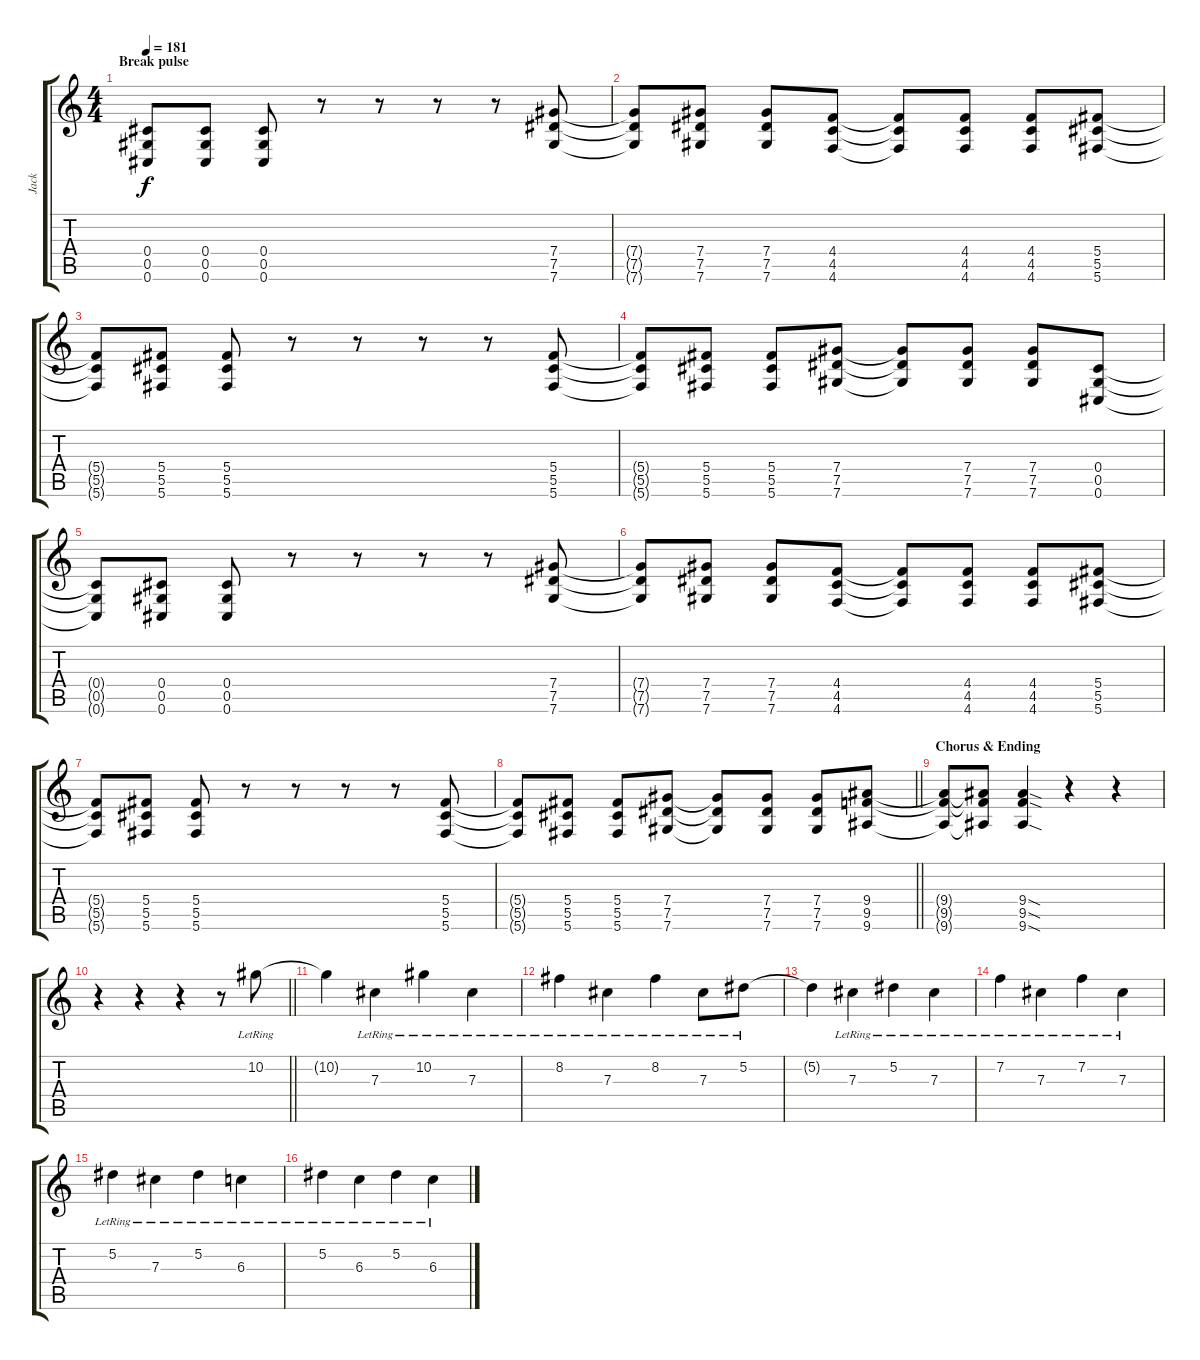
\track ("Jack" "Jack") {instrument distortionguitar}
\staff {score tabs}
\tuning (Eb4 Bb3 Gb3 Db3 Ab2 Db2) {hide}
\ts (4 4)
\section ("" "Break pulse")
\tempo 181
\clef g2
\ks c
(0.4{t} 0.5{t} 0.6{t}).8{dy f} (0.4 0.5 0.6).8 (0.4 0.5 0.6).8 r.8 r.8 r.8 r.8 (7.4 7.5 7.6).8 |
(7.4{t} 7.5{t} 7.6{t}).8 (7.4 7.5 7.6).8 (7.4 7.5 7.6).8 (4.4 4.5 4.6).8 (4.4{t} 4.5{t} 4.6{t}).8 (4.4 4.5 4.6).8 (4.4 4.5 4.6).8 (5.4 5.5 5.6).8 |
(5.4{t} 5.5{t} 5.6{t}).8 (5.4 5.5 5.6).8 (5.4 5.5 5.6).8 r.8 r.8 r.8 r.8 (5.4 5.5 5.6).8 |
(5.4{t} 5.5{t} 5.6{t}).8 (5.4 5.5 5.6).8 (5.4 5.5 5.6).8 (7.4 7.5 7.6).8 (7.4{t} 7.5{t} 7.6{t}).8 (7.4 7.5 7.6).8 (7.4 7.5 7.6).8 (0.4 0.5 0.6).8 |
(0.4{t} 0.5{t} 0.6{t}).8 (0.4 0.5 0.6).8 (0.4 0.5 0.6).8 r.8 r.8 r.8 r.8 (7.4 7.5 7.6).8 |
(7.4{t} 7.5{t} 7.6{t}).8 (7.4 7.5 7.6).8 (7.4 7.5 7.6).8 (4.4 4.5 4.6).8 (4.4{t} 4.5{t} 4.6{t}).8 (4.4 4.5 4.6).8 (4.4 4.5 4.6).8 (5.4 5.5 5.6).8 |
(5.4{t} 5.5{t} 5.6{t}).8 (5.4 5.5 5.6).8 (5.4 5.5 5.6).8 r.8 r.8 r.8 r.8 (5.4 5.5 5.6).8 |
\barLineRight lightlight
(5.4{t} 5.5{t} 5.6{t}).8 (5.4 5.5 5.6).8 (5.4 5.5 5.6).8 (7.4 7.5 7.6).8 (7.4{t} 7.5{t} 7.6{t}).8 (7.4 7.5 7.6).8 (7.4 7.5 7.6).8 (9.4 9.5 9.6).8 |
\section ("" "Chorus & Ending")
(9.4{t} 9.5{t} 9.6{t}).8 (9.4{t} 9.5{t} 9.6{t}).8 (9.4{sod} 9.5{sod} 9.6{sod}).4 r.4 r.4 |
\barLineRight lightlight
r.4 r.4 r.4 r.8 10.2{lr}.8 |
10.2{t}.4 7.3{lr}.4 10.2{lr}.4 7.3{lr}.4 |
8.2{lr}.4 7.3{lr}.4 8.2{lr}.4 7.3{lr}.8 5.2{lr}.8 |
5.2{t}.4 7.3{lr}.4 5.2{lr}.4 7.3{lr}.4 |
7.2{lr}.4 7.3{lr}.4 7.2{lr}.4 7.3{lr}.4 |
5.2{lr}.4 7.3{lr}.4 5.2{lr}.4 6.3{lr}.4 |
5.2{lr}.4 6.3{lr}.4 5.2{lr}.4 6.3{lr}.4
